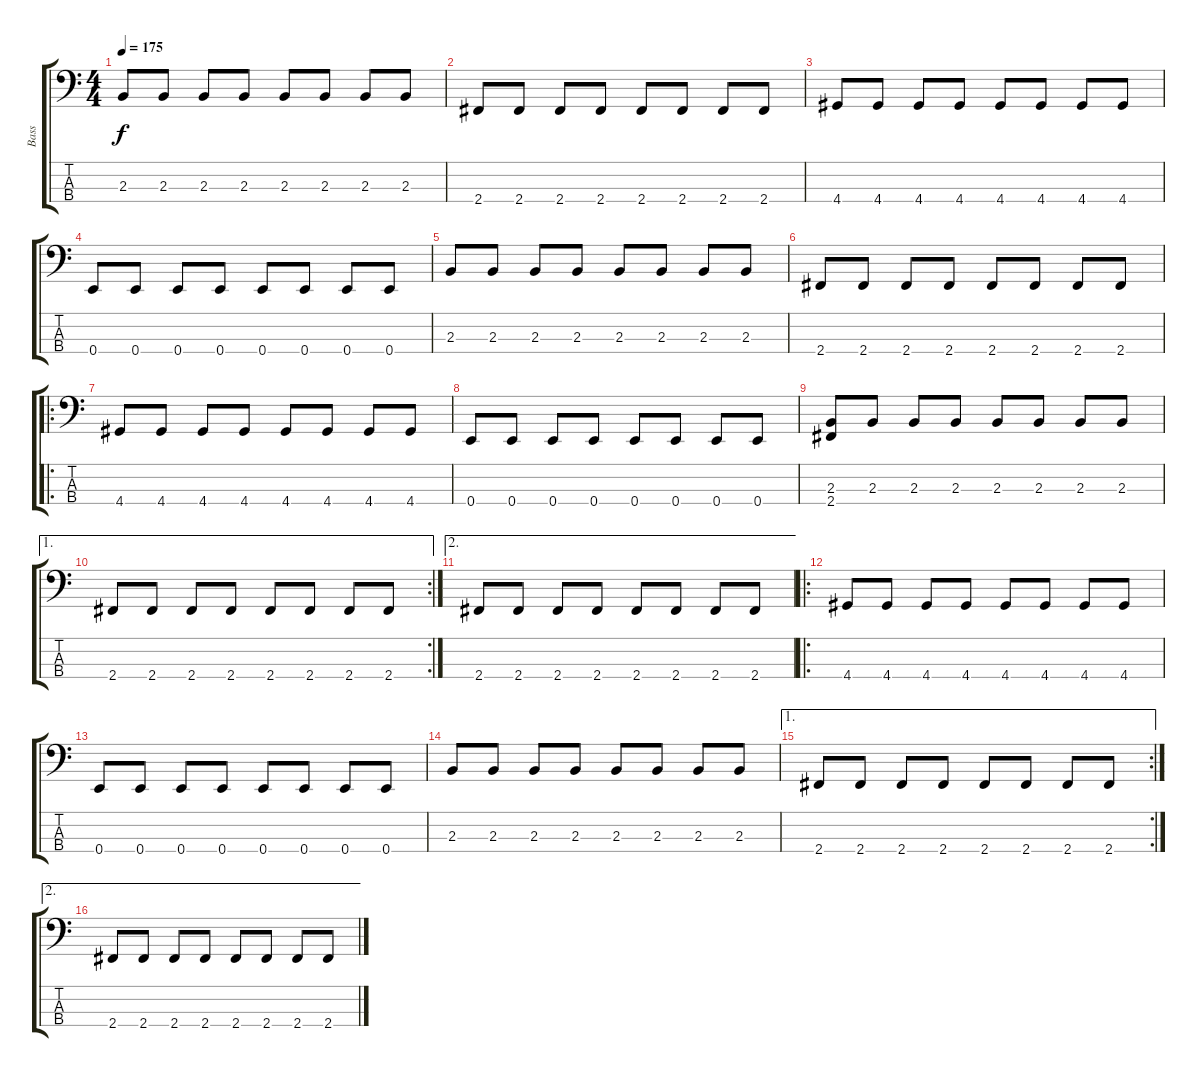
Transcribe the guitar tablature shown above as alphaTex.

\track ("Bass" "Bass") {instrument electricbasspick}
\staff {score tabs}
\tuning (G2 D2 A1 E1) {hide}
\ts (4 4)
\tempo 175
\clef f4
\ks c
2.3.8{dy f} 2.3.8 2.3.8 2.3.8 2.3.8 2.3.8 2.3.8 2.3.8 |
2.4.8 2.4.8 2.4.8 2.4.8 2.4.8 2.4.8 2.4.8 2.4.8 |
4.4.8 4.4.8 4.4.8 4.4.8 4.4.8 4.4.8 4.4.8 4.4.8 |
0.4.8 0.4.8 0.4.8 0.4.8 0.4.8 0.4.8 0.4.8 0.4.8 |
2.3.8 2.3.8 2.3.8 2.3.8 2.3.8 2.3.8 2.3.8 2.3.8 |
2.4.8 2.4.8 2.4.8 2.4.8 2.4.8 2.4.8 2.4.8 2.4.8 |
\ro
4.4.8 4.4.8 4.4.8 4.4.8 4.4.8 4.4.8 4.4.8 4.4.8 |
0.4.8 0.4.8 0.4.8 0.4.8 0.4.8 0.4.8 0.4.8 0.4.8 |
(2.3 2.4).8 2.3.8 2.3.8 2.3.8 2.3.8 2.3.8 2.3.8 2.3.8 |
\ae 1
\rc 2
2.4.8 2.4.8 2.4.8 2.4.8 2.4.8 2.4.8 2.4.8 2.4.8 |
\ae 2
2.4.8 2.4.8 2.4.8 2.4.8 2.4.8 2.4.8 2.4.8 2.4.8 |
\ro
4.4.8 4.4.8 4.4.8 4.4.8 4.4.8 4.4.8 4.4.8 4.4.8 |
0.4.8 0.4.8 0.4.8 0.4.8 0.4.8 0.4.8 0.4.8 0.4.8 |
2.3.8 2.3.8 2.3.8 2.3.8 2.3.8 2.3.8 2.3.8 2.3.8 |
\ae 1
\rc 2
2.4.8 2.4.8 2.4.8 2.4.8 2.4.8 2.4.8 2.4.8 2.4.8 |
\ae 2
2.4.8 2.4.8 2.4.8 2.4.8 2.4.8 2.4.8 2.4.8 2.4.8
